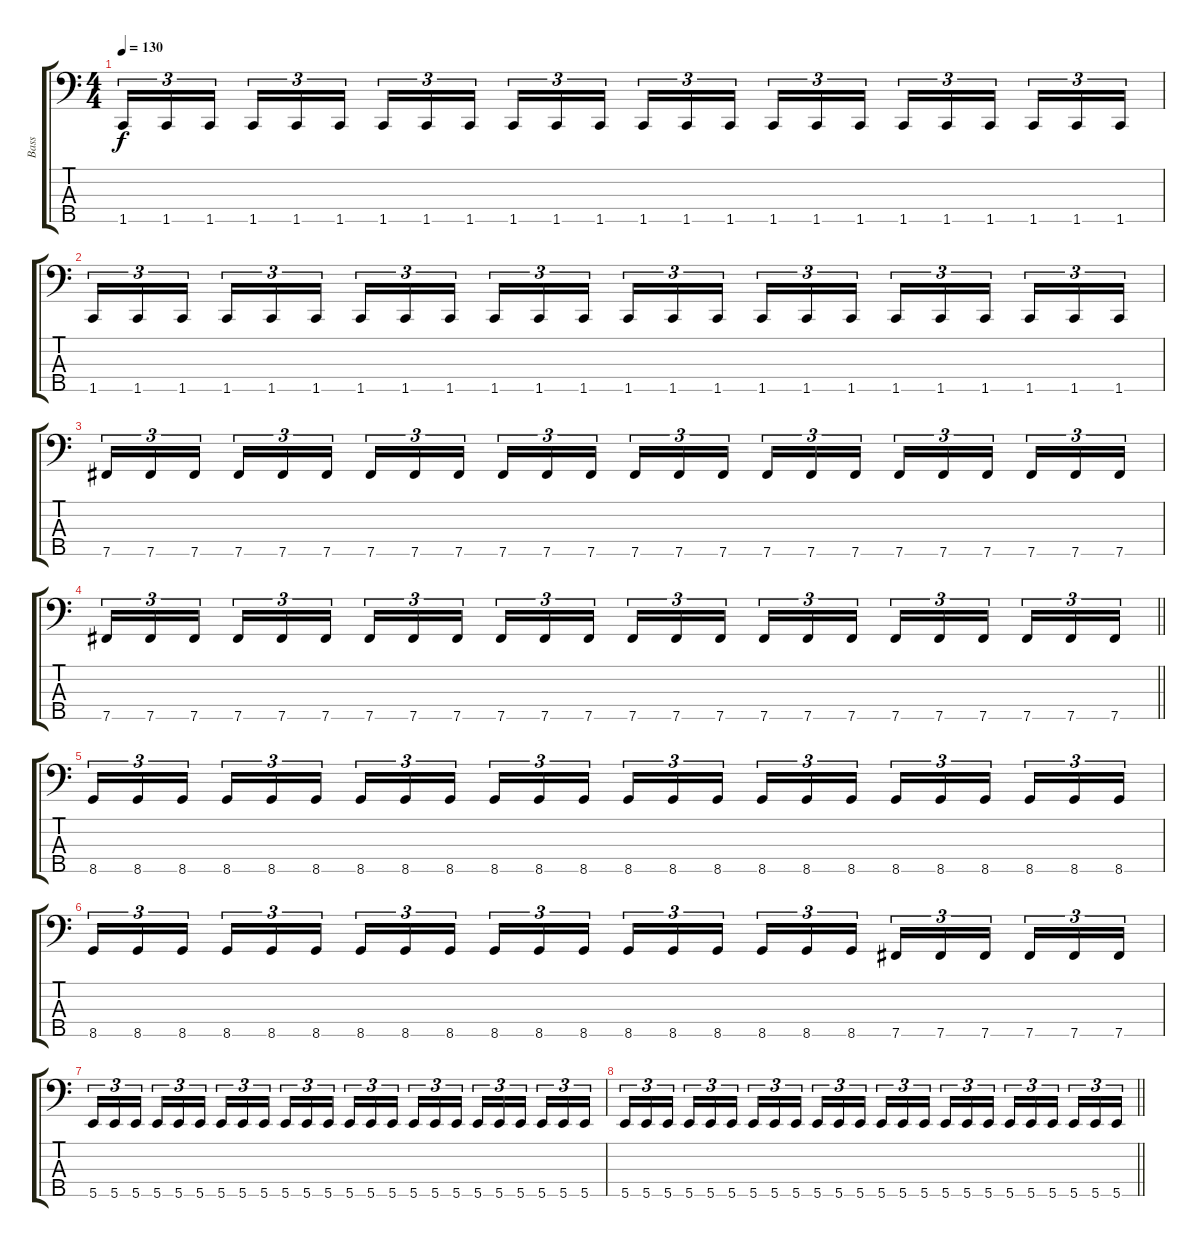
\track ("Bass" "Bass") {instrument electricbassfinger}
\staff {score tabs}
\tuning (G2 D2 A1 E1 B0) {hide}
\ts (4 4)
\section ("" "")
\tempo 130
\clef f4
\ks c
1.5.16{tu (3 2) dy f} 1.5.16{tu (3 2)} 1.5.16{tu (3 2) beam splitsecondary} 1.5.16{tu (3 2)} 1.5.16{tu (3 2)} 1.5.16{tu (3 2)} 1.5.16{tu (3 2)} 1.5.16{tu (3 2)} 1.5.16{tu (3 2) beam splitsecondary} 1.5.16{tu (3 2)} 1.5.16{tu (3 2)} 1.5.16{tu (3 2)} 1.5.16{tu (3 2)} 1.5.16{tu (3 2)} 1.5.16{tu (3 2) beam splitsecondary} 1.5.16{tu (3 2)} 1.5.16{tu (3 2)} 1.5.16{tu (3 2)} 1.5.16{tu (3 2)} 1.5.16{tu (3 2)} 1.5.16{tu (3 2) beam splitsecondary} 1.5.16{tu (3 2)} 1.5.16{tu (3 2)} 1.5.16{tu (3 2)} |
1.5.16{tu (3 2)} 1.5.16{tu (3 2)} 1.5.16{tu (3 2) beam splitsecondary} 1.5.16{tu (3 2)} 1.5.16{tu (3 2)} 1.5.16{tu (3 2)} 1.5.16{tu (3 2)} 1.5.16{tu (3 2)} 1.5.16{tu (3 2) beam splitsecondary} 1.5.16{tu (3 2)} 1.5.16{tu (3 2)} 1.5.16{tu (3 2)} 1.5.16{tu (3 2)} 1.5.16{tu (3 2)} 1.5.16{tu (3 2) beam splitsecondary} 1.5.16{tu (3 2)} 1.5.16{tu (3 2)} 1.5.16{tu (3 2)} 1.5.16{tu (3 2)} 1.5.16{tu (3 2)} 1.5.16{tu (3 2) beam splitsecondary} 1.5.16{tu (3 2)} 1.5.16{tu (3 2)} 1.5.16{tu (3 2)} |
7.5.16{tu (3 2)} 7.5.16{tu (3 2)} 7.5.16{tu (3 2) beam splitsecondary} 7.5.16{tu (3 2)} 7.5.16{tu (3 2)} 7.5.16{tu (3 2)} 7.5.16{tu (3 2)} 7.5.16{tu (3 2)} 7.5.16{tu (3 2) beam splitsecondary} 7.5.16{tu (3 2)} 7.5.16{tu (3 2)} 7.5.16{tu (3 2)} 7.5.16{tu (3 2)} 7.5.16{tu (3 2)} 7.5.16{tu (3 2) beam splitsecondary} 7.5.16{tu (3 2)} 7.5.16{tu (3 2)} 7.5.16{tu (3 2)} 7.5.16{tu (3 2)} 7.5.16{tu (3 2)} 7.5.16{tu (3 2) beam splitsecondary} 7.5.16{tu (3 2)} 7.5.16{tu (3 2)} 7.5.16{tu (3 2)} |
\barLineRight lightlight
7.5.16{tu (3 2)} 7.5.16{tu (3 2)} 7.5.16{tu (3 2) beam splitsecondary} 7.5.16{tu (3 2)} 7.5.16{tu (3 2)} 7.5.16{tu (3 2)} 7.5.16{tu (3 2)} 7.5.16{tu (3 2)} 7.5.16{tu (3 2) beam splitsecondary} 7.5.16{tu (3 2)} 7.5.16{tu (3 2)} 7.5.16{tu (3 2)} 7.5.16{tu (3 2)} 7.5.16{tu (3 2)} 7.5.16{tu (3 2) beam splitsecondary} 7.5.16{tu (3 2)} 7.5.16{tu (3 2)} 7.5.16{tu (3 2)} 7.5.16{tu (3 2)} 7.5.16{tu (3 2)} 7.5.16{tu (3 2) beam splitsecondary} 7.5.16{tu (3 2)} 7.5.16{tu (3 2)} 7.5.16{tu (3 2)} |
\section ("" "")
8.5.16{tu (3 2)} 8.5.16{tu (3 2)} 8.5.16{tu (3 2) beam splitsecondary} 8.5.16{tu (3 2)} 8.5.16{tu (3 2)} 8.5.16{tu (3 2)} 8.5.16{tu (3 2)} 8.5.16{tu (3 2)} 8.5.16{tu (3 2) beam splitsecondary} 8.5.16{tu (3 2)} 8.5.16{tu (3 2)} 8.5.16{tu (3 2)} 8.5.16{tu (3 2)} 8.5.16{tu (3 2)} 8.5.16{tu (3 2) beam splitsecondary} 8.5.16{tu (3 2)} 8.5.16{tu (3 2)} 8.5.16{tu (3 2)} 8.5.16{tu (3 2)} 8.5.16{tu (3 2)} 8.5.16{tu (3 2) beam splitsecondary} 8.5.16{tu (3 2)} 8.5.16{tu (3 2)} 8.5.16{tu (3 2)} |
8.5.16{tu (3 2)} 8.5.16{tu (3 2)} 8.5.16{tu (3 2) beam splitsecondary} 8.5.16{tu (3 2)} 8.5.16{tu (3 2)} 8.5.16{tu (3 2)} 8.5.16{tu (3 2)} 8.5.16{tu (3 2)} 8.5.16{tu (3 2) beam splitsecondary} 8.5.16{tu (3 2)} 8.5.16{tu (3 2)} 8.5.16{tu (3 2)} 8.5.16{tu (3 2)} 8.5.16{tu (3 2)} 8.5.16{tu (3 2) beam splitsecondary} 8.5.16{tu (3 2)} 8.5.16{tu (3 2)} 8.5.16{tu (3 2)} 7.5.16{tu (3 2)} 7.5.16{tu (3 2)} 7.5.16{tu (3 2) beam splitsecondary} 7.5.16{tu (3 2)} 7.5.16{tu (3 2)} 7.5.16{tu (3 2)} |
5.5.16{tu (3 2)} 5.5.16{tu (3 2)} 5.5.16{tu (3 2) beam splitsecondary} 5.5.16{tu (3 2)} 5.5.16{tu (3 2)} 5.5.16{tu (3 2)} 5.5.16{tu (3 2)} 5.5.16{tu (3 2)} 5.5.16{tu (3 2) beam splitsecondary} 5.5.16{tu (3 2)} 5.5.16{tu (3 2)} 5.5.16{tu (3 2)} 5.5.16{tu (3 2)} 5.5.16{tu (3 2)} 5.5.16{tu (3 2) beam splitsecondary} 5.5.16{tu (3 2)} 5.5.16{tu (3 2)} 5.5.16{tu (3 2)} 5.5.16{tu (3 2)} 5.5.16{tu (3 2)} 5.5.16{tu (3 2) beam splitsecondary} 5.5.16{tu (3 2)} 5.5.16{tu (3 2)} 5.5.16{tu (3 2)} |
\barLineRight lightlight
5.5.16{tu (3 2)} 5.5.16{tu (3 2)} 5.5.16{tu (3 2) beam splitsecondary} 5.5.16{tu (3 2)} 5.5.16{tu (3 2)} 5.5.16{tu (3 2)} 5.5.16{tu (3 2)} 5.5.16{tu (3 2)} 5.5.16{tu (3 2) beam splitsecondary} 5.5.16{tu (3 2)} 5.5.16{tu (3 2)} 5.5.16{tu (3 2)} 5.5.16{tu (3 2)} 5.5.16{tu (3 2)} 5.5.16{tu (3 2) beam splitsecondary} 5.5.16{tu (3 2)} 5.5.16{tu (3 2)} 5.5.16{tu (3 2)} 5.5.16{tu (3 2)} 5.5.16{tu (3 2)} 5.5.16{tu (3 2) beam splitsecondary} 5.5.16{tu (3 2)} 5.5.16{tu (3 2)} 5.5.16{tu (3 2)}
